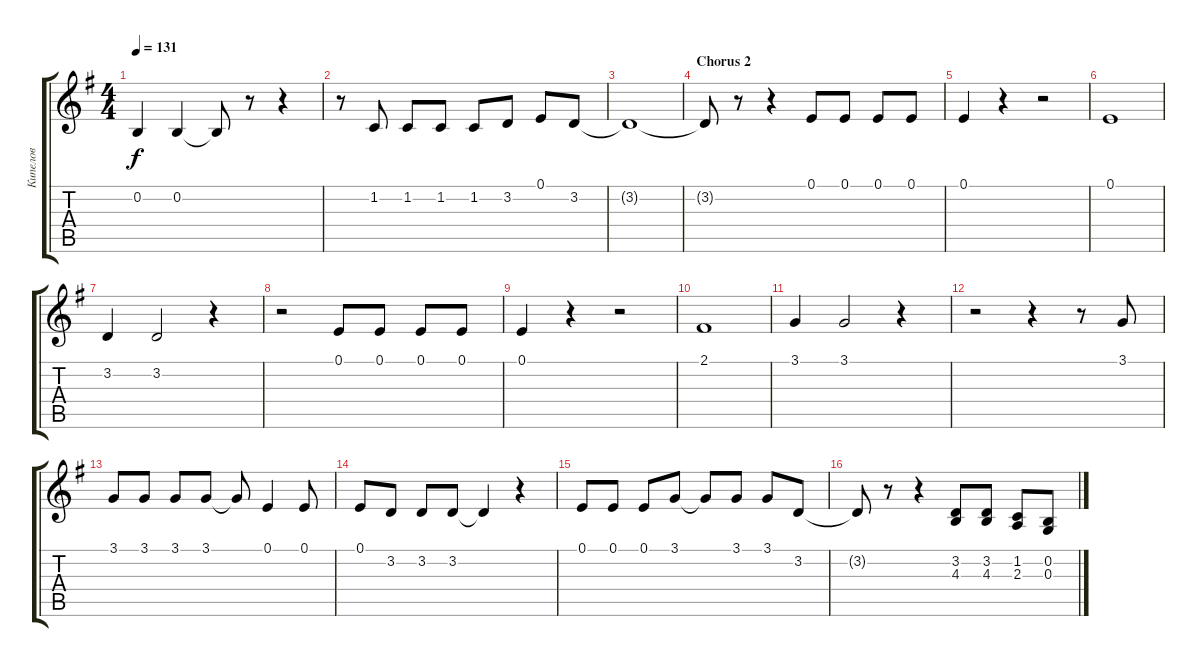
\track ("Кипелов" "Кипелов") {instrument xylophone}
\staff {score tabs}
\tuning (E4 B3 G3 D3 A2 E2) {hide}
\ts (4 4)
\tempo 131
\clef g2
\ks g
0.2.4{dy f} 0.2.4 0.2{t}.8 r.8 r.4 |
r.8 1.2.8 1.2.8 1.2.8 1.2.8 3.2.8 0.1.8 3.2.8 |
3.2{t}.1 |
\section ("" "Chorus 2")
3.2{t}.8 r.8 r.4 0.1.8 0.1.8 0.1.8 0.1.8 |
0.1.4 r.4 r.2 |
0.1.1 |
3.2.4 3.2.2 r.4 |
r.2 0.1.8 0.1.8 0.1.8 0.1.8 |
0.1.4 r.4 r.2 |
2.1.1 |
3.1.4 3.1.2 r.4 |
r.2 r.4 r.8 3.1.8 |
3.1.8 3.1.8 3.1.8 3.1.8 3.1{t}.8 0.1.4 0.1.8 |
0.1.8 3.2.8 3.2.8 3.2.8 3.2{t}.4 r.4 |
0.1.8 0.1.8 0.1.8 3.1.8 3.1{t}.8 3.1.8 3.1.8 3.2.8 |
3.2{t}.8 r.8 r.4 (3.2 4.3).8 (3.2 4.3).8 (1.2 2.3).8 (0.2 0.3).8
